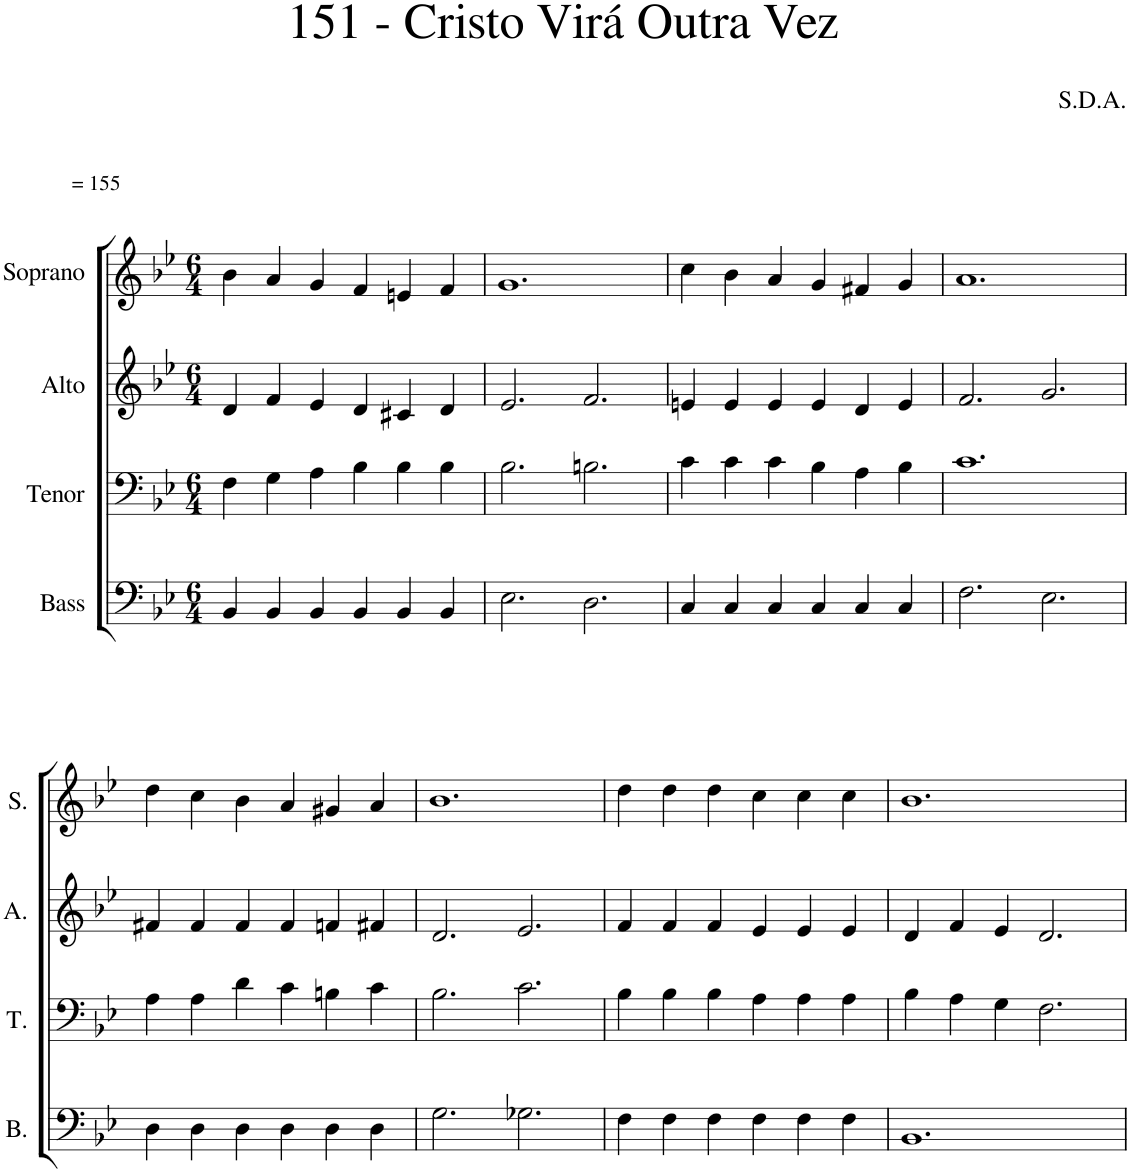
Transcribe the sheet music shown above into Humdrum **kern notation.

**kern	**kern	**kern	**kern
*part4	*part3	*part2	*part1
*staff4	*staff3	*staff2	*staff1
*I"Bass	*I"Tenor	*I"Alto	*I"Soprano
*I'B.	*I'T.	*I'A.	*I'S.
*clefF4	*clefF4	*clefG2	*clefG2
*k[b-e-]	*k[b-e-]	*k[b-e-]	*k[b-e-]
*M6/4	*M6/4	*M6/4	*M6/4
=1	=1	=1	=1
!	!	!	!LO:TX:a:t== 155
4BB-/	4F\	4d/	4b-\
4BB-/	4G\	4f/	4a/
4BB-/	4A\	4e-/	4g/
4BB-/	4B-\	4d/	4f/
4BB-/	4B-\	4c#X/	4en/
4BB-/	4B-\	4d/	4f/
=2	=2	=2	=2
2.E-\	2.B-\	2.e-/	1.g
2.D\	2.Bn\	2.f/	.
=3	=3	=3	=3
4C/	4c\	4en/	4cc\
4C/	4c\	4e/	4b-\
4C/	4c\	4e/	4a/
4C/	4B-\	4e/	4g/
4C/	4A\	4d/	4f#X/
4C/	4B-\	4e/	4g/
=4	=4	=4	=4
2.F\	1.c	2.f/	1.a
2.E-\	.	2.g/	.
!!LO:LB:g=z
=5	=5	=5	=5
4D\	4A\	4f#X/	4dd\
4D\	4A\	4f#/	4cc\
4D\	4d\	4f#/	4b-\
4D\	4c\	4f#/	4a/
4D\	4Bn\	4fn/	4g#X/
4D\	4c\	4f#X/	4a/
=6	=6	=6	=6
2.G\	2.B-\	2.d/	1.b-
2.G-X\	2.c\	2.e-/	.
=7	=7	=7	=7
4F\	4B-\	4f/	4dd\
4F\	4B-\	4f/	4dd\
4F\	4B-\	4f/	4dd\
4F\	4A\	4e-/	4cc\
4F\	4A\	4e-/	4cc\
4F\	4A\	4e-/	4cc\
=8	=8	=8	=8
1.BB-	4B-\	4d/	1.b-
.	4A\	4f/	.
.	4G\	4e-/	.
.	2.F\	2.d/	.
=	=	=	=
*-	*-	*-	*-
